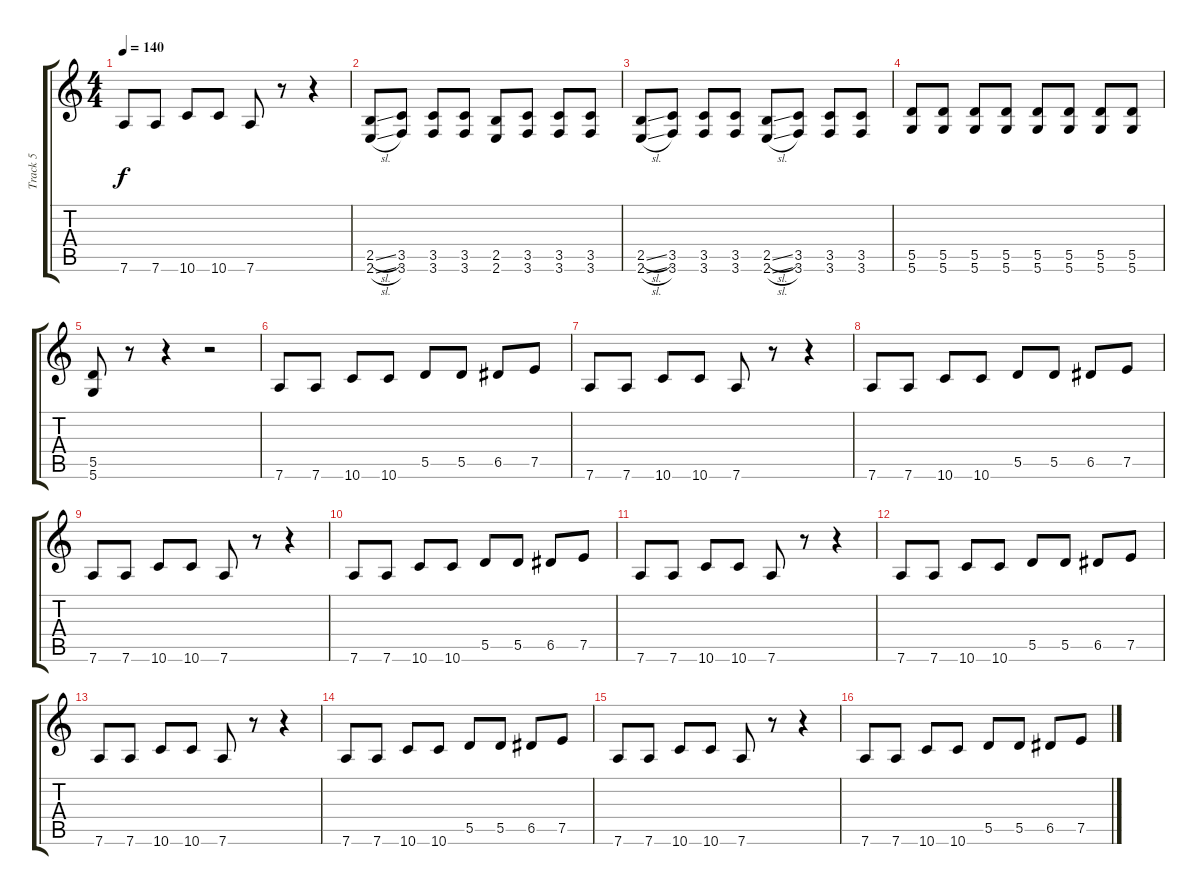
\track ("Track 5" "Track 5") {instrument distortionguitar}
\staff {score tabs}
\tuning (E4 B3 G3 D3 A2 D2) {hide}
\ts (4 4)
\tempo 140
\clef g2
\ks c
7.6.8{dy f} 7.6.8 10.6.8 10.6.8 7.6.8 r.8 r.4 |
(2.5{sl} 2.6{sl}).8 (3.5 3.6).8 (3.5 3.6).8 (3.5 3.6).8 (2.5 2.6).8 (3.5 3.6).8 (3.5 3.6).8 (3.5 3.6).8 |
(2.5{sl} 2.6{sl}).8 (3.5 3.6).8 (3.5 3.6).8 (3.5 3.6).8 (2.5{sl} 2.6{sl}).8 (3.5 3.6).8 (3.5 3.6).8 (3.5 3.6).8 |
(5.5 5.6).8 (5.5 5.6).8 (5.5 5.6).8 (5.5 5.6).8 (5.5 5.6).8 (5.5 5.6).8 (5.5 5.6).8 (5.5 5.6).8 |
(5.5 5.6).8 r.8 r.4 r.2 |
7.6.8 7.6.8 10.6.8 10.6.8 5.5.8 5.5.8 6.5.8 7.5.8 |
7.6.8 7.6.8 10.6.8 10.6.8 7.6.8 r.8 r.4 |
7.6.8 7.6.8 10.6.8 10.6.8 5.5.8 5.5.8 6.5.8 7.5.8 |
7.6.8 7.6.8 10.6.8 10.6.8 7.6.8 r.8 r.4 |
7.6.8 7.6.8 10.6.8 10.6.8 5.5.8 5.5.8 6.5.8 7.5.8 |
7.6.8 7.6.8 10.6.8 10.6.8 7.6.8 r.8 r.4 |
7.6.8 7.6.8 10.6.8 10.6.8 5.5.8 5.5.8 6.5.8 7.5.8 |
7.6.8 7.6.8 10.6.8 10.6.8 7.6.8 r.8 r.4 |
7.6.8 7.6.8 10.6.8 10.6.8 5.5.8 5.5.8 6.5.8 7.5.8 |
7.6.8 7.6.8 10.6.8 10.6.8 7.6.8 r.8 r.4 |
7.6.8 7.6.8 10.6.8 10.6.8 5.5.8 5.5.8 6.5.8 7.5.8
